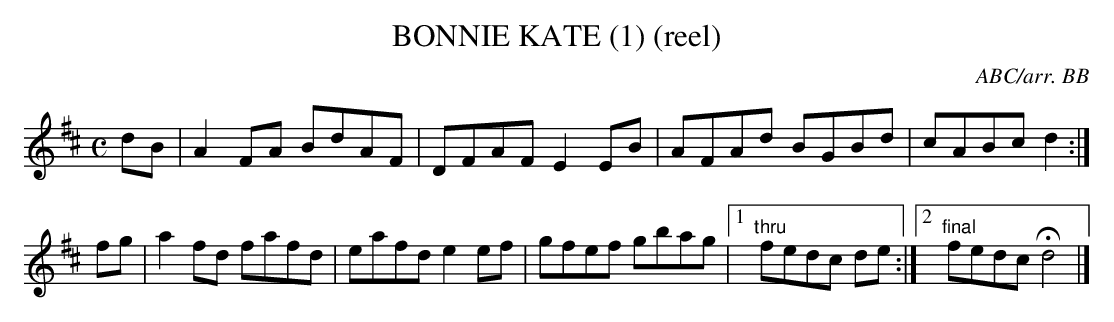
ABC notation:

X:1
T:BONNIE KATE (1) (reel)
C:ABC/arr. BB
L:1/8
M:C
K:D
dB|A2FA BdAF|DFAF E2EB|AFAd BGBd|cABc d2 :|
fg|a2fd fafd|eafd e2ef|gfef gbag|1 "thru"fedc de:|\
[2 "final"fedc Hd4|]
